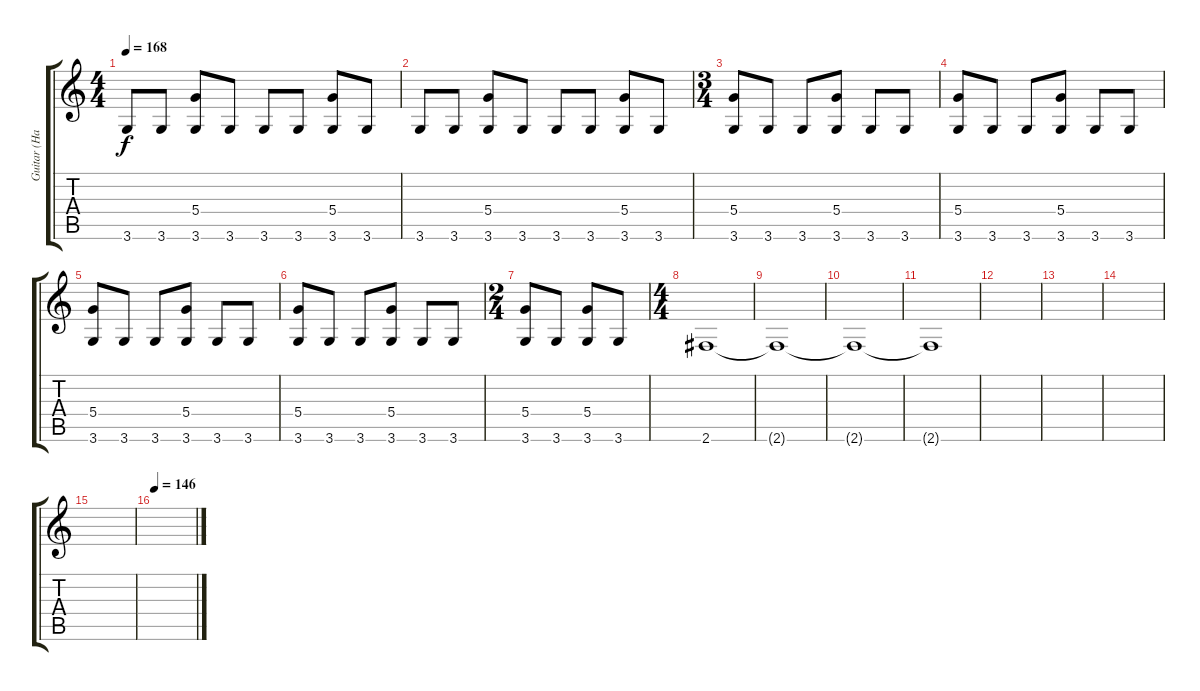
\track ("Guitar (Hackett)" "Guitar (Ha") {instrument overdrivenguitar}
\staff {score tabs}
\tuning (E4 B3 G3 D3 A2 E2) {hide}
\ts (4 4)
\tempo 168
\clef g2
\ks c
3.6.8{dy f} 3.6.8 (5.4 3.6).8 3.6.8 3.6.8 3.6.8 (5.4 3.6).8 3.6.8 |
3.6.8 3.6.8 (5.4 3.6).8 3.6.8 3.6.8 3.6.8 (5.4 3.6).8 3.6.8 |
\ts (3 4)
(5.4 3.6).8 3.6.8 3.6.8 (5.4 3.6).8 3.6.8 3.6.8 |
(5.4 3.6).8 3.6.8 3.6.8 (5.4 3.6).8 3.6.8 3.6.8 |
(5.4 3.6).8 3.6.8 3.6.8 (5.4 3.6).8 3.6.8 3.6.8 |
(5.4 3.6).8 3.6.8 3.6.8 (5.4 3.6).8 3.6.8 3.6.8 |
\ts (2 4)
(5.4 3.6).8 3.6.8 (5.4 3.6).8 3.6.8 |
\ts (4 4)
2.6.1 |
2.6{t}.1 |
2.6{t}.1 |
2.6{t}.1 |
|
|
|
|
\tempo 146
